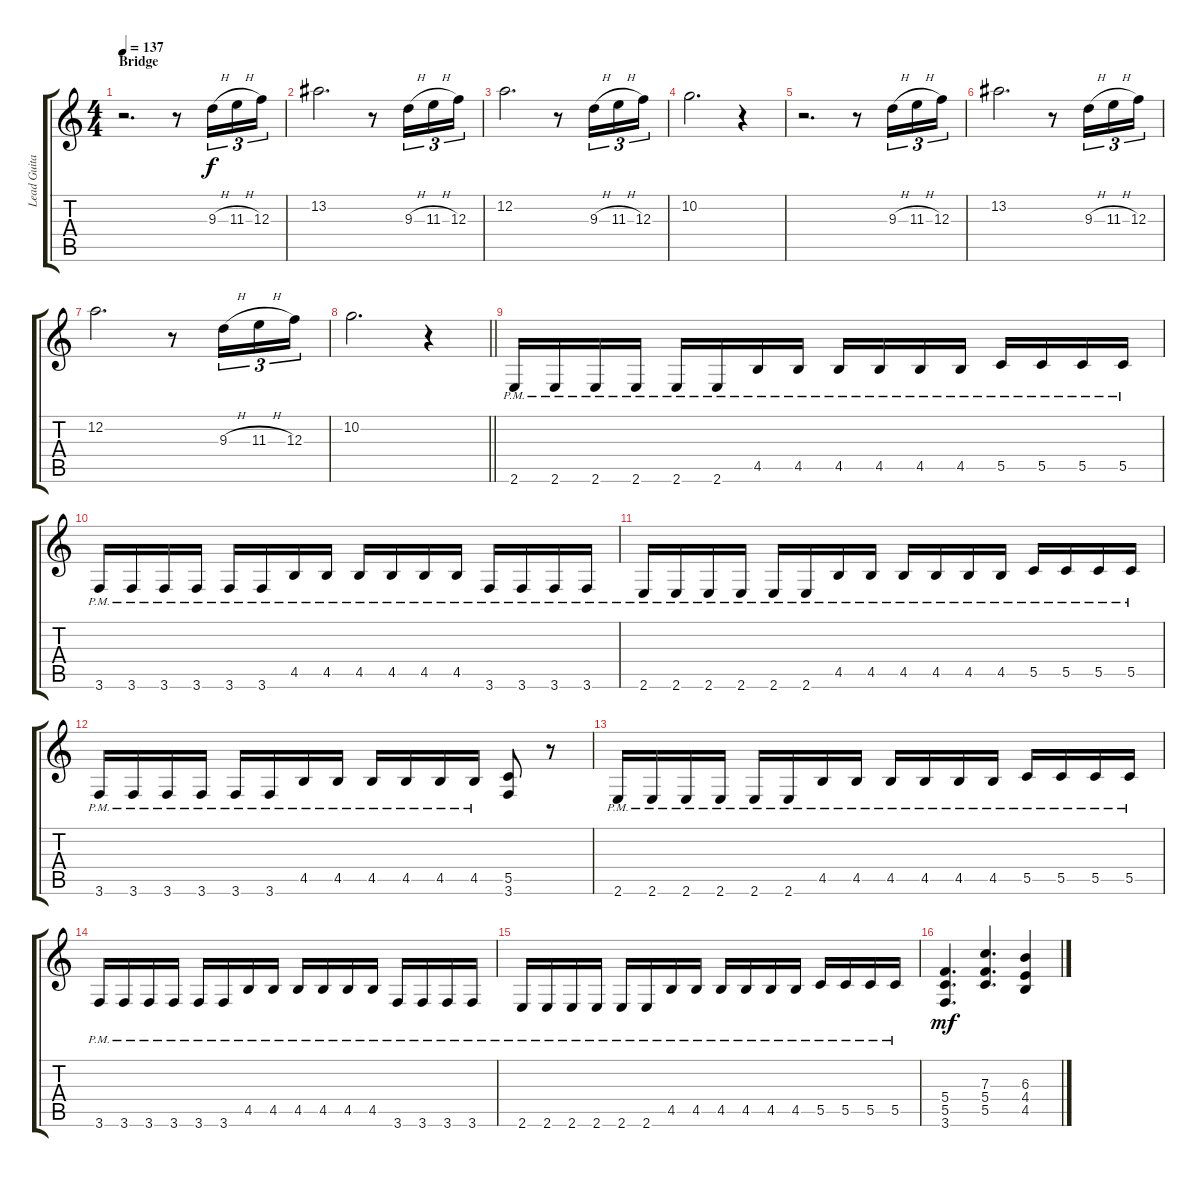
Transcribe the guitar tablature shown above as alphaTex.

\track ("Lead Guitar" "Lead Guita") {instrument overdrivenguitar}
\staff {score tabs}
\tuning (D4 A3 F3 C3 G2 D2) {hide}
\ts (4 4)
\section ("" "Bridge")
\tempo 137
\clef g2
\ks c
r.2{d dy f} r.8 9.3{h}.16{tu (3 2)} 11.3{h}.16{tu (3 2)} 12.3.16{tu (3 2)} |
13.2.2{d} r.8 9.3{h}.16{tu (3 2)} 11.3{h}.16{tu (3 2)} 12.3.16{tu (3 2)} |
12.2.2{d} r.8 9.3{h}.16{tu (3 2)} 11.3{h}.16{tu (3 2)} 12.3.16{tu (3 2)} |
10.2.2{d} r.4 |
r.2{d} r.8 9.3{h}.16{tu (3 2)} 11.3{h}.16{tu (3 2)} 12.3.16{tu (3 2)} |
13.2.2{d} r.8 9.3{h}.16{tu (3 2)} 11.3{h}.16{tu (3 2)} 12.3.16{tu (3 2)} |
12.2.2{d} r.8 9.3{h}.16{tu (3 2)} 11.3{h}.16{tu (3 2)} 12.3.16{tu (3 2)} |
\barLineRight lightlight
10.2.2{d} r.4 |
2.6{pm}.16 2.6{pm}.16 2.6{pm}.16 2.6{pm}.16 2.6{pm}.16 2.6{pm}.16 4.5{pm}.16 4.5{pm}.16 4.5{pm}.16 4.5{pm}.16 4.5{pm}.16 4.5{pm}.16 5.5{pm}.16 5.5{pm}.16 5.5{pm}.16 5.5{pm}.16 |
3.6{pm}.16 3.6{pm}.16 3.6{pm}.16 3.6{pm}.16 3.6{pm}.16 3.6{pm}.16 4.5{pm}.16 4.5{pm}.16 4.5{pm}.16 4.5{pm}.16 4.5{pm}.16 4.5{pm}.16 3.6{pm}.16 3.6{pm}.16 3.6{pm}.16 3.6{pm}.16 |
2.6{pm}.16 2.6{pm}.16 2.6{pm}.16 2.6{pm}.16 2.6{pm}.16 2.6{pm}.16 4.5{pm}.16 4.5{pm}.16 4.5{pm}.16 4.5{pm}.16 4.5{pm}.16 4.5{pm}.16 5.5{pm}.16 5.5{pm}.16 5.5{pm}.16 5.5{pm}.16 |
3.6{pm}.16 3.6{pm}.16 3.6{pm}.16 3.6{pm}.16 3.6{pm}.16 3.6{pm}.16 4.5{pm}.16 4.5{pm}.16 4.5{pm}.16 4.5{pm}.16 4.5{pm}.16 4.5{pm}.16 (5.5 3.6).8 r.8 |
2.6{pm}.16 2.6{pm}.16 2.6{pm}.16 2.6{pm}.16 2.6{pm}.16 2.6{pm}.16 4.5{pm}.16 4.5{pm}.16 4.5{pm}.16 4.5{pm}.16 4.5{pm}.16 4.5{pm}.16 5.5{pm}.16 5.5{pm}.16 5.5{pm}.16 5.5{pm}.16 |
3.6{pm}.16 3.6{pm}.16 3.6{pm}.16 3.6{pm}.16 3.6{pm}.16 3.6{pm}.16 4.5{pm}.16 4.5{pm}.16 4.5{pm}.16 4.5{pm}.16 4.5{pm}.16 4.5{pm}.16 3.6{pm}.16 3.6{pm}.16 3.6{pm}.16 3.6{pm}.16 |
2.6{pm}.16 2.6{pm}.16 2.6{pm}.16 2.6{pm}.16 2.6{pm}.16 2.6{pm}.16 4.5{pm}.16 4.5{pm}.16 4.5{pm}.16 4.5{pm}.16 4.5{pm}.16 4.5{pm}.16 5.5{pm}.16 5.5{pm}.16 5.5{pm}.16 5.5{pm}.16 |
(5.4 5.5 3.6).4{d dy mf} (7.3 5.4 5.5).4{d} (6.3 4.4 4.5).4
